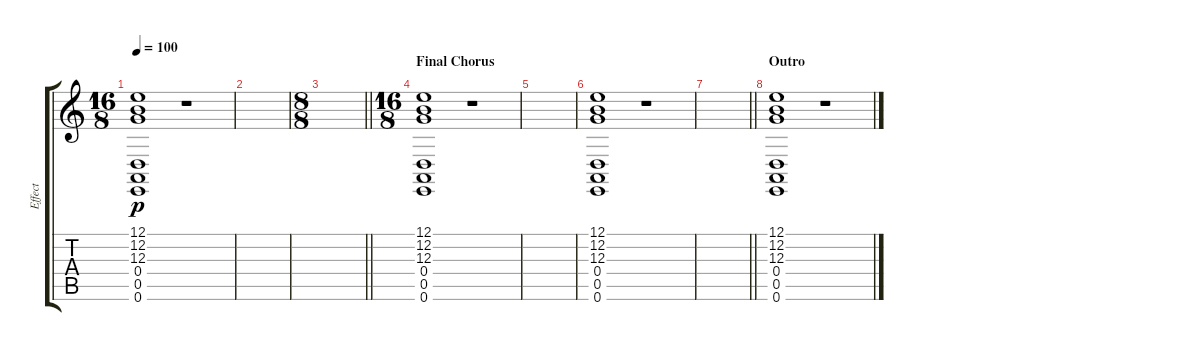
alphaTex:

\track ("Effect" "Effect") {instrument gunshot}
\staff {score tabs}
\tuning (E4 B3 G3 D3 A2 E2) {hide}
\ts (16 8)
\tempo 100
\clef g2
\ks c
(12.1 12.2 12.3 0.4 0.5 0.6).1{dy p} r.1 |
|
\ts (8 8)
\barLineRight lightlight
|
\ts (16 8)
\section ("" "Final Chorus")
(12.1 12.2 12.3 0.4 0.5 0.6).1 r.1 |
|
(12.1 12.2 12.3 0.4 0.5 0.6).1 r.1 |
\barLineRight lightlight
|
\section ("" "Outro")
(12.1 12.2 12.3 0.4 0.5 0.6).1 r.1
